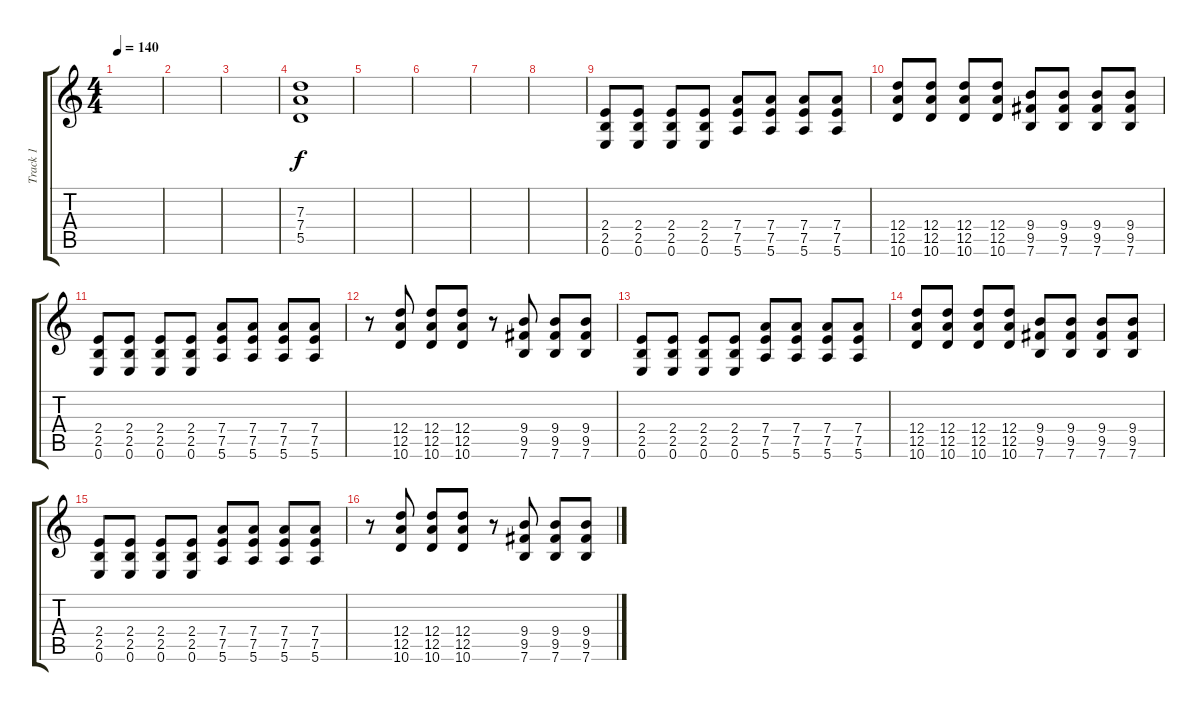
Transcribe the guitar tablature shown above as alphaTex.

\track ("Track 1" "Track 1") {instrument overdrivenguitar}
\staff {score tabs}
\tuning (E4 B3 G3 D3 A2 E2) {hide}
\ts (4 4)
\tempo 140
\clef g2
\ks c
|
|
|
(7.3 7.4 5.5).1 |
|
|
|
|
(2.4 2.5 0.6).8 (2.4 2.5 0.6).8 (2.4 2.5 0.6).8 (2.4 2.5 0.6).8 (7.4 7.5 5.6).8 (7.4 7.5 5.6).8 (7.4 7.5 5.6).8 (7.4 7.5 5.6).8 |
(12.4 12.5 10.6).8 (12.4 12.5 10.6).8 (12.4 12.5 10.6).8 (12.4 12.5 10.6).8 (9.4 9.5 7.6).8 (9.4 9.5 7.6).8 (9.4 9.5 7.6).8 (9.4 9.5 7.6).8 |
(2.4 2.5 0.6).8 (2.4 2.5 0.6).8 (2.4 2.5 0.6).8 (2.4 2.5 0.6).8 (7.4 7.5 5.6).8 (7.4 7.5 5.6).8 (7.4 7.5 5.6).8 (7.4 7.5 5.6).8 |
r.8 (12.4 12.5 10.6).8 (12.4 12.5 10.6).8 (12.4 12.5 10.6).8 r.8 (9.4 9.5 7.6).8 (9.4 9.5 7.6).8 (9.4 9.5 7.6).8 |
(2.4 2.5 0.6).8 (2.4 2.5 0.6).8 (2.4 2.5 0.6).8 (2.4 2.5 0.6).8 (7.4 7.5 5.6).8 (7.4 7.5 5.6).8 (7.4 7.5 5.6).8 (7.4 7.5 5.6).8 |
(12.4 12.5 10.6).8 (12.4 12.5 10.6).8 (12.4 12.5 10.6).8 (12.4 12.5 10.6).8 (9.4 9.5 7.6).8 (9.4 9.5 7.6).8 (9.4 9.5 7.6).8 (9.4 9.5 7.6).8 |
(2.4 2.5 0.6).8 (2.4 2.5 0.6).8 (2.4 2.5 0.6).8 (2.4 2.5 0.6).8 (7.4 7.5 5.6).8 (7.4 7.5 5.6).8 (7.4 7.5 5.6).8 (7.4 7.5 5.6).8 |
r.8 (12.4 12.5 10.6).8 (12.4 12.5 10.6).8 (12.4 12.5 10.6).8 r.8 (9.4 9.5 7.6).8 (9.4 9.5 7.6).8 (9.4 9.5 7.6).8
